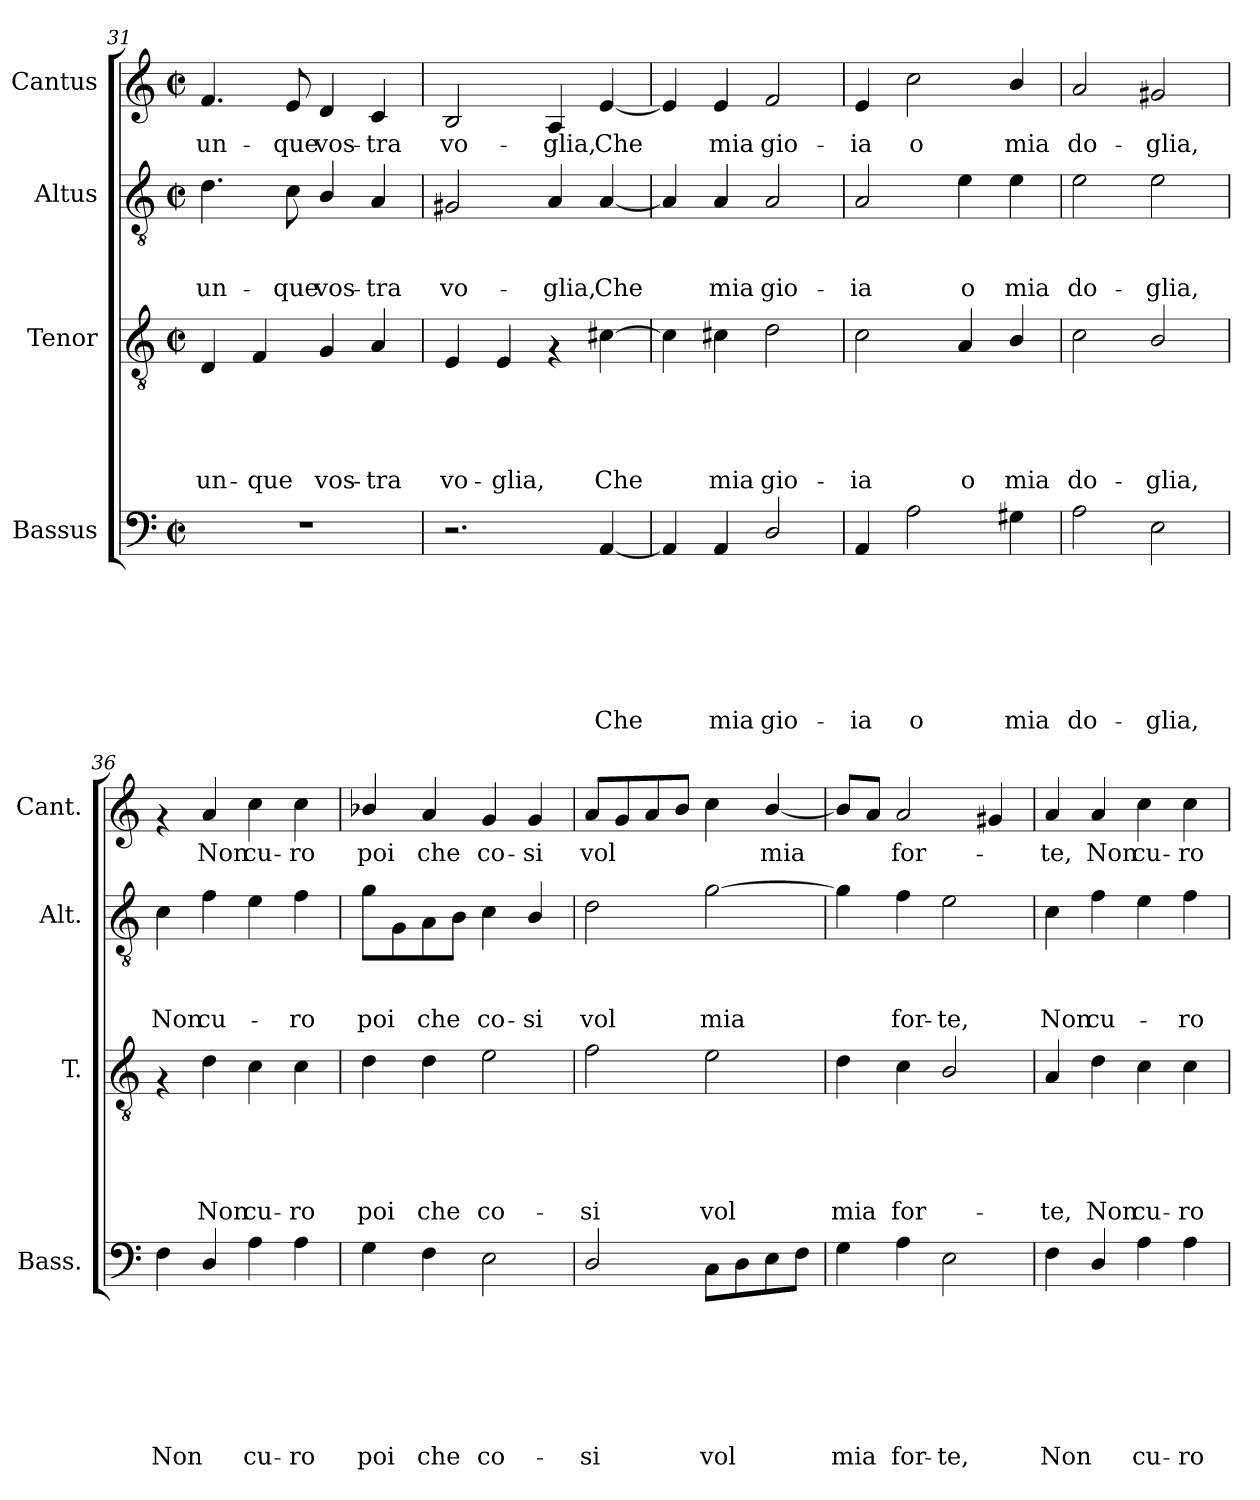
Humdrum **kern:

**kern	**text	**text	**text	**text	**text	**text	**text	**kern	**text	**text	**text	**text	**text	**kern	**text	**text	**text	**kern	**text
*part4	*part4	*part4	*part4	*part4	*part4	*part4	*part4	*part3	*part3	*part3	*part3	*part3	*part3	*part2	*part2	*part2	*part2	*part1	*part1
*staff4	*staff4	*staff4	*staff4	*staff4	*staff4	*staff4	*staff4	*staff3	*staff3	*staff3	*staff3	*staff3	*staff3	*staff2	*staff2	*staff2	*staff2	*staff1	*staff1
*I"Bassus	*	*	*	*	*	*	*	*I"Tenor	*	*	*	*	*	*I"Altus	*	*	*	*I"Cantus	*
*I'Bass.	*	*	*	*	*	*	*	*I'T.	*	*	*	*	*	*I'Alt.	*	*	*	*I'Cant.	*
!!LO:PB:g=z
*clefF4	*	*	*	*	*	*	*	*clefGv2	*	*	*	*	*	*clefGv2	*	*	*	*clefG2	*
*k[]	*	*	*	*	*	*	*	*k[]	*	*	*	*	*	*k[]	*	*	*	*k[]	*
*C:	*	*	*	*	*	*	*	*C:	*	*	*	*	*	*C:	*	*	*	*C:	*
*M2/2	*	*	*	*	*	*	*	*M2/2	*	*	*	*	*	*M2/2	*	*	*	*M2/2	*
*met(c|)	*	*	*	*	*	*	*	*met(c|)	*	*	*	*	*	*met(c|)	*	*	*	*met(c|)	*
=31	=31	=31	=31	=31	=31	=31	=31	=31	=31	=31	=31	=31	=31	=31	=31	=31	=31	=31	=31
!	!	!	!	!	!	!	!	!	!	!	!	!	!LO:LY:b	!	!	!	!LO:LY:b	!	!LO:LY:b
1r	.	.	.	.	.	.	.	4D/	.	.	.	.	un-	4.d\	.	.	un-	4.f/	un-
!	!	!	!	!	!	!	!	!	!	!	!	!	!LO:LY:b	!	!	!	!	!	!
.	.	.	.	.	.	.	.	4F/	.	.	.	.	-que	.	.	.	.	.	.
!	!	!	!	!	!	!	!	!	!	!	!	!	!	!	!	!	!LO:LY:b	!	!LO:LY:b
.	.	.	.	.	.	.	.	.	.	.	.	.	.	8c\	.	.	-que	8e/	-que
!	!	!	!	!	!	!	!	!	!	!	!	!	!LO:LY:b	!	!	!	!LO:LY:b	!	!LO:LY:b
.	.	.	.	.	.	.	.	4G/	.	.	.	.	vos-	4B/	.	.	vos-	4d/	vos-
!	!	!	!	!	!	!	!	!	!	!	!	!	!LO:LY:b	!	!	!	!LO:LY:b	!	!LO:LY:b
.	.	.	.	.	.	.	.	4A/	.	.	.	.	-tra	4A/	.	.	-tra	4c/	-tra
=32	=32	=32	=32	=32	=32	=32	=32	=32	=32	=32	=32	=32	=32	=32	=32	=32	=32	=32	=32
!	!	!	!	!	!	!	!	!	!	!	!	!	!LO:LY:b	!	!	!	!LO:LY:b	!	!LO:LY:b
2.r	.	.	.	.	.	.	.	4E/	.	.	.	.	vo-	2G#X/	.	.	vo-	2B/	vo-
!	!	!	!	!	!	!	!	!	!	!	!	!	!LO:LY:b	!	!	!	!	!	!
.	.	.	.	.	.	.	.	4E/	.	.	.	.	-glia,	.	.	.	.	.	.
!	!	!	!	!	!	!	!	!	!	!	!	!	!	!	!	!	!LO:LY:b	!	!LO:LY:b
.	.	.	.	.	.	.	.	4rF	.	.	.	.	.	4A/	.	.	-glia,	4A/	-glia,
!	!	!	!	!	!	!	!LO:LY:b	!	!	!	!	!	!LO:LY:b	!	!	!	!LO:LY:b	!	!LO:LY:b
[<4AA/	.	.	.	.	.	.	Che	[>4c#X\	.	.	.	.	Che	[<4A/	.	.	Che	[<4e/	Che
=33	=33	=33	=33	=33	=33	=33	=33	=33	=33	=33	=33	=33	=33	=33	=33	=33	=33	=33	=33
4AA/]	.	.	.	.	.	.	.	4c#\]	.	.	.	.	.	4A/]	.	.	.	4e/]	.
!	!	!	!	!	!	!	!LO:LY:b	!	!	!	!	!	!LO:LY:b	!	!	!	!LO:LY:b	!	!LO:LY:b
4AA/	.	.	.	.	.	.	mia	4c#X\	.	.	.	.	mia	4A/	.	.	mia	4e/	mia
!	!	!	!	!	!	!	!LO:LY:b	!	!	!	!	!	!LO:LY:b	!	!	!	!LO:LY:b	!	!LO:LY:b
2D/	.	.	.	.	.	.	gio-	2d\	.	.	.	.	gio-	2A/	.	.	gio-	2f/	gio-
=34	=34	=34	=34	=34	=34	=34	=34	=34	=34	=34	=34	=34	=34	=34	=34	=34	=34	=34	=34
!	!	!	!	!	!	!	!LO:LY:b	!	!	!	!	!	!LO:LY:b	!	!	!	!LO:LY:b	!	!LO:LY:b
4AA/	.	.	.	.	.	.	-ia	2c\	.	.	.	.	-ia	2A/	.	.	-ia	4e/	-ia
!	!	!	!	!	!	!	!LO:LY:b	!	!	!	!	!	!	!	!	!	!	!	!LO:LY:b
2A\	.	.	.	.	.	.	o	.	.	.	.	.	.	.	.	.	.	2cc\	o
!	!	!	!	!	!	!	!	!	!	!	!	!	!LO:LY:b	!	!	!	!LO:LY:b	!	!
.	.	.	.	.	.	.	.	4A/	.	.	.	.	o	4e\	.	.	o	.	.
!	!	!	!	!	!	!	!LO:LY:b	!	!	!	!	!	!LO:LY:b	!	!	!	!LO:LY:b	!	!LO:LY:b
4G#X\	.	.	.	.	.	.	mia	4B/	.	.	.	.	mia	4e\	.	.	mia	4b/	mia
=35	=35	=35	=35	=35	=35	=35	=35	=35	=35	=35	=35	=35	=35	=35	=35	=35	=35	=35	=35
!	!	!	!	!	!	!	!LO:LY:b	!	!	!	!	!	!LO:LY:b	!	!	!	!LO:LY:b	!	!LO:LY:b
2A\	.	.	.	.	.	.	do-	2c\	.	.	.	.	do-	2e\	.	.	do-	2a/	do-
!	!	!	!	!	!	!	!LO:LY:b	!	!	!	!	!	!LO:LY:b	!	!	!	!LO:LY:b	!	!LO:LY:b
2E\	.	.	.	.	.	.	-glia,	2B/	.	.	.	.	-glia,	2e\	.	.	-glia,	2g#X/	-glia,
=36	=36	=36	=36	=36	=36	=36	=36	=36	=36	=36	=36	=36	=36	=36	=36	=36	=36	=36	=36
!	!	!	!	!	!	!	!LO:LY:b	!	!	!	!	!	!	!	!	!	!LO:LY:b	!	!
4F\	.	.	.	.	.	.	Non	4rF	.	.	.	.	.	4c\	.	.	Non	4rf	.
!	!	!	!	!	!	!	!	!	!	!	!	!	!LO:LY:b	!	!	!	!LO:LY:b	!	!LO:LY:b
4D/	.	.	.	.	.	.	.	4d\	.	.	.	.	Non	4f\	.	.	cu-	4a/	Non
!	!	!	!	!	!	!	!LO:LY:b	!	!	!	!	!	!LO:LY:b	!	!	!	!	!	!LO:LY:b
4A\	.	.	.	.	.	.	cu-	4c\	.	.	.	.	cu-	4e\	.	.	.	4cc\	cu-
!	!	!	!	!	!	!	!LO:LY:b	!	!	!	!	!	!LO:LY:b	!	!	!	!LO:LY:b	!	!LO:LY:b
4A\	.	.	.	.	.	.	-ro	4c\	.	.	.	.	-ro	4f\	.	.	-ro	4cc\	-ro
!!LO:PB:g=z
=37	=37	=37	=37	=37	=37	=37	=37	=37	=37	=37	=37	=37	=37	=37	=37	=37	=37	=37	=37
!	!	!	!	!	!	!	!LO:LY:b	!	!	!	!	!	!LO:LY:b	!	!	!	!LO:LY:b	!	!LO:LY:b
4G\	.	.	.	.	.	.	poi	4d\	.	.	.	.	poi	8g\L	.	.	poi	4b-X/	poi
.	.	.	.	.	.	.	.	.	.	.	.	.	.	8G\	.	.	.	.	.
!	!	!	!	!	!	!	!LO:LY:b	!	!	!	!	!	!LO:LY:b	!	!	!	!LO:LY:b	!	!LO:LY:b
4F\	.	.	.	.	.	.	che	4d\	.	.	.	.	che	8A\	.	.	che	4a/	che
.	.	.	.	.	.	.	.	.	.	.	.	.	.	8B\J	.	.	.	.	.
!	!	!	!	!	!	!	!LO:LY:b	!	!	!	!	!	!LO:LY:b	!	!	!	!LO:LY:b	!	!LO:LY:b
2E\	.	.	.	.	.	.	co-	2e\	.	.	.	.	co-	4c\	.	.	co-	4g/	co-
!	!	!	!	!	!	!	!	!	!	!	!	!	!	!	!	!	!LO:LY:b	!	!LO:LY:b
.	.	.	.	.	.	.	.	.	.	.	.	.	.	4B/	.	.	-si	4g/	-si
=38	=38	=38	=38	=38	=38	=38	=38	=38	=38	=38	=38	=38	=38	=38	=38	=38	=38	=38	=38
!	!	!	!	!	!	!	!LO:LY:b	!	!	!	!	!	!LO:LY:b	!	!	!	!LO:LY:b	!	!LO:LY:b
2D/	.	.	.	.	.	.	-si	2f\	.	.	.	.	-si	2d\	.	.	vol	8a/L	vol
.	.	.	.	.	.	.	.	.	.	.	.	.	.	.	.	.	.	8g/	.
.	.	.	.	.	.	.	.	.	.	.	.	.	.	.	.	.	.	8a/	.
.	.	.	.	.	.	.	.	.	.	.	.	.	.	.	.	.	.	8b/J	.
!	!	!	!	!	!	!	!LO:LY:b	!	!	!	!	!	!LO:LY:b	!	!	!	!LO:LY:b	!	!
8C\L	.	.	.	.	.	.	vol	2e\	.	.	.	.	vol	[>2g\	.	.	mia	4cc\	.
8D\	.	.	.	.	.	.	.	.	.	.	.	.	.	.	.	.	.	.	.
!	!	!	!	!	!	!	!	!	!	!	!	!	!	!	!	!	!	!	!LO:LY:b
8E\	.	.	.	.	.	.	.	.	.	.	.	.	.	.	.	.	.	[<4b/	mia
8F\J	.	.	.	.	.	.	.	.	.	.	.	.	.	.	.	.	.	.	.
=39	=39	=39	=39	=39	=39	=39	=39	=39	=39	=39	=39	=39	=39	=39	=39	=39	=39	=39	=39
!	!	!	!	!	!	!	!LO:LY:b	!	!	!	!	!	!LO:LY:b	!	!	!	!	!	!
4G\	.	.	.	.	.	.	mia	4d\	.	.	.	.	mia	4g\]	.	.	.	8b/L]	.
.	.	.	.	.	.	.	.	.	.	.	.	.	.	.	.	.	.	8a/J	.
!	!	!	!	!	!	!	!LO:LY:b	!	!	!	!	!	!LO:LY:b	!	!	!	!LO:LY:b	!	!LO:LY:b
4A\	.	.	.	.	.	.	for-	4c\	.	.	.	.	for-	4f\	.	.	for-	2a/	for-
!	!	!	!	!	!	!	!LO:LY:b	!	!	!	!	!	!	!	!	!	!LO:LY:b	!	!
2E\	.	.	.	.	.	.	-te,	2B/	.	.	.	.	.	2e\	.	.	-te,	.	.
.	.	.	.	.	.	.	.	.	.	.	.	.	.	.	.	.	.	4g#X/	.
=40	=40	=40	=40	=40	=40	=40	=40	=40	=40	=40	=40	=40	=40	=40	=40	=40	=40	=40	=40
!	!	!	!	!	!	!	!LO:LY:b	!	!	!	!	!	!LO:LY:b	!	!	!	!LO:LY:b	!	!LO:LY:b
4F\	.	.	.	.	.	.	Non	4A/	.	.	.	.	-te,	4c\	.	.	Non	4a/	-te,
!	!	!	!	!	!	!	!	!	!	!	!	!	!LO:LY:b	!	!	!	!LO:LY:b	!	!LO:LY:b
4D/	.	.	.	.	.	.	.	4d\	.	.	.	.	Non	4f\	.	.	cu-	4a/	Non
!	!	!	!	!	!	!	!LO:LY:b	!	!	!	!	!	!LO:LY:b	!	!	!	!	!	!LO:LY:b
4A\	.	.	.	.	.	.	cu-	4c\	.	.	.	.	cu-	4e\	.	.	.	4cc\	cu-
!	!	!	!	!	!	!	!LO:LY:b	!	!	!	!	!	!LO:LY:b	!	!	!	!LO:LY:b	!	!LO:LY:b
4A\	.	.	.	.	.	.	-ro	4c\	.	.	.	.	-ro	4f\	.	.	-ro	4cc\	-ro
=	=	=	=	=	=	=	=	=	=	=	=	=	=	=	=	=	=	=	=
*-	*-	*-	*-	*-	*-	*-	*-	*-	*-	*-	*-	*-	*-	*-	*-	*-	*-	*-	*-
